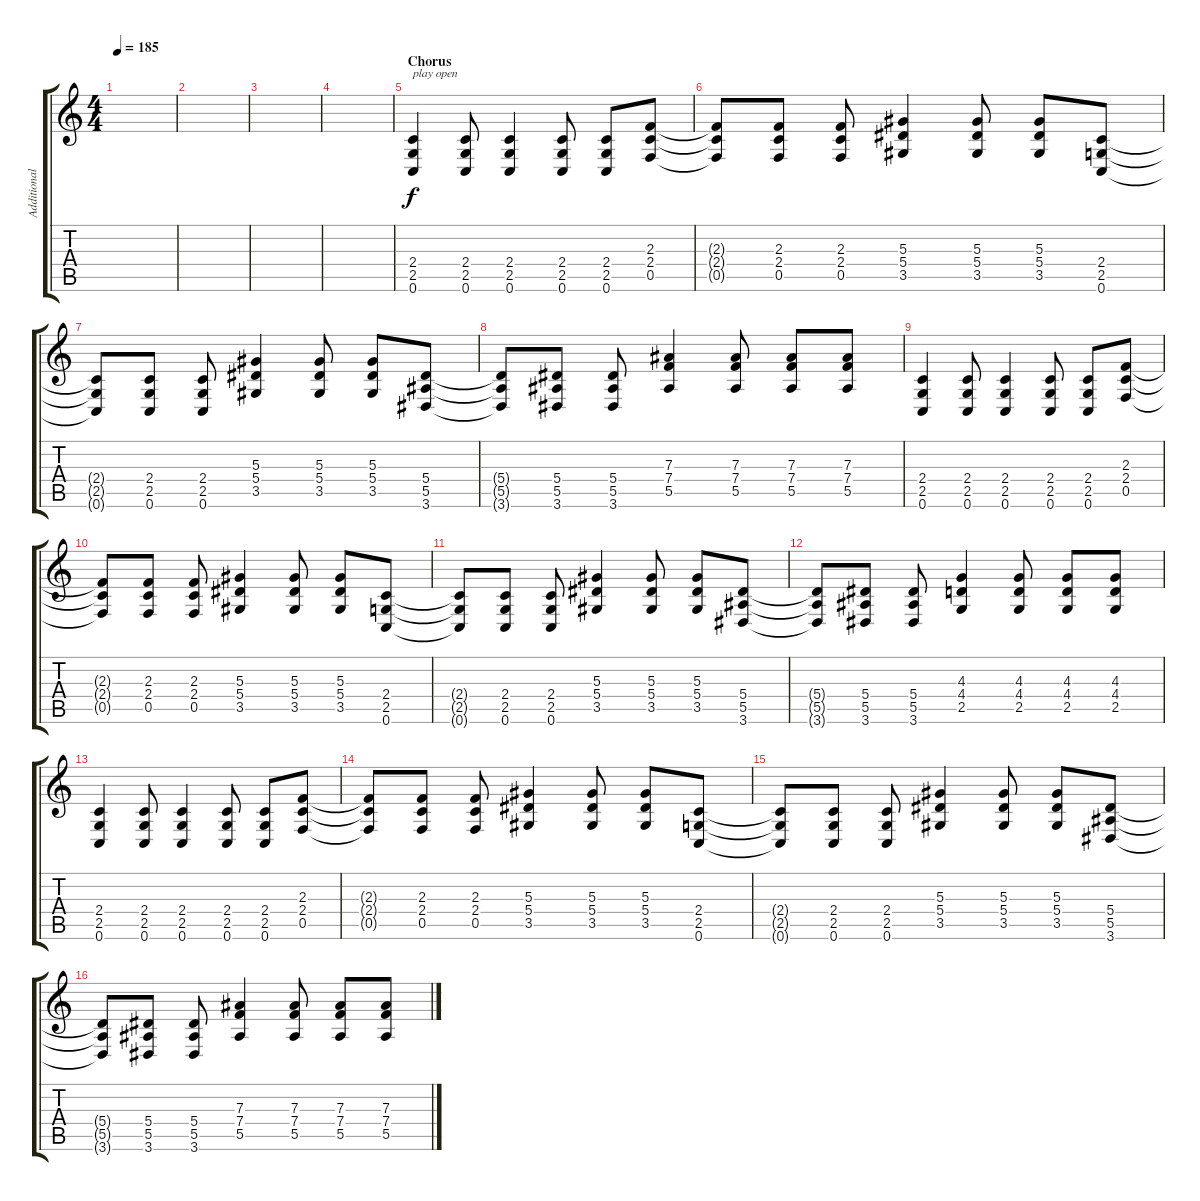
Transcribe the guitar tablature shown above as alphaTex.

\track ("Additional Guitar" "Additional") {instrument distortionguitar}
\staff {score tabs}
\tuning (C4 G3 Eb3 Bb2 F2 C2) {hide}
\ts (4 4)
\tempo 185
\clef g2
\ks c
|
|
|
|
\section ("" "Chorus")
(2.4 2.5 0.6).4{txt "play open" volume 14 instrument distortionguitar} (2.4 2.5 0.6).8 (2.4 2.5 0.6).4 (2.4 2.5 0.6).8 (2.4 2.5 0.6).8 (2.3 2.4 0.5).8 |
(2.3{t} 2.4{t} 0.5{t}).8 (2.3 2.4 0.5).8 (2.3 2.4 0.5).8 (5.3 5.4 3.5).4 (5.3 5.4 3.5).8 (5.3 5.4 3.5).8 (2.4 2.5 0.6).8 |
(2.4{t} 2.5{t} 0.6{t}).8 (2.4 2.5 0.6).8 (2.4 2.5 0.6).8 (5.3 5.4 3.5).4 (5.3 5.4 3.5).8 (5.3 5.4 3.5).8 (5.4 5.5 3.6).8 |
(5.4{t} 5.5{t} 3.6{t}).8 (5.4 5.5 3.6).8 (5.4 5.5 3.6).8 (7.3 7.4 5.5).4 (7.3 7.4 5.5).8 (7.3 7.4 5.5).8 (7.3 7.4 5.5).8 |
(2.4 2.5 0.6).4 (2.4 2.5 0.6).8 (2.4 2.5 0.6).4 (2.4 2.5 0.6).8 (2.4 2.5 0.6).8 (2.3 2.4 0.5).8 |
(2.3{t} 2.4{t} 0.5{t}).8 (2.3 2.4 0.5).8 (2.3 2.4 0.5).8 (5.3 5.4 3.5).4 (5.3 5.4 3.5).8 (5.3 5.4 3.5).8 (2.4 2.5 0.6).8 |
(2.4{t} 2.5{t} 0.6{t}).8 (2.4 2.5 0.6).8 (2.4 2.5 0.6).8 (5.3 5.4 3.5).4 (5.3 5.4 3.5).8 (5.3 5.4 3.5).8 (5.4 5.5 3.6).8 |
(5.4{t} 5.5{t} 3.6{t}).8 (5.4 5.5 3.6).8 (5.4 5.5 3.6).8 (4.3 4.4 2.5).4 (4.3 4.4 2.5).8 (4.3 4.4 2.5).8 (4.3 4.4 2.5).8 |
(2.4 2.5 0.6).4 (2.4 2.5 0.6).8 (2.4 2.5 0.6).4 (2.4 2.5 0.6).8 (2.4 2.5 0.6).8 (2.3 2.4 0.5).8 |
(2.3{t} 2.4{t} 0.5{t}).8 (2.3 2.4 0.5).8 (2.3 2.4 0.5).8 (5.3 5.4 3.5).4 (5.3 5.4 3.5).8 (5.3 5.4 3.5).8 (2.4 2.5 0.6).8 |
(2.4{t} 2.5{t} 0.6{t}).8 (2.4 2.5 0.6).8 (2.4 2.5 0.6).8 (5.3 5.4 3.5).4 (5.3 5.4 3.5).8 (5.3 5.4 3.5).8 (5.4 5.5 3.6).8 |
(5.4{t} 5.5{t} 3.6{t}).8 (5.4 5.5 3.6).8 (5.4 5.5 3.6).8 (7.3 7.4 5.5).4 (7.3 7.4 5.5).8 (7.3 7.4 5.5).8 (7.3 7.4 5.5).8
